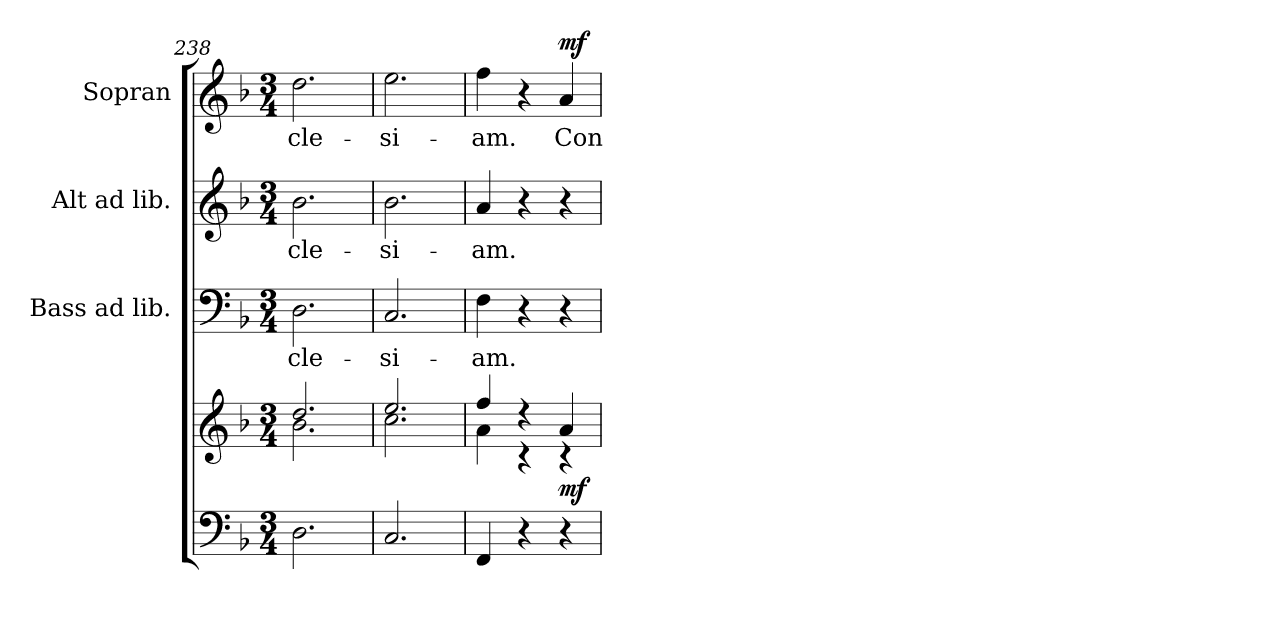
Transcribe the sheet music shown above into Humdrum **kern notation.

**kern	**kern	**dynam	**kern	**text	**kern	**text	**kern	**text	**dynam
*part4	*part4	*part4	*part3	*part3	*part2	*part2	*part1	*part1	*part1
*staff5	*staff4	*staff4/5	*staff3	*staff3	*staff2	*staff2	*staff1	*staff1	*staff1
*	*	*	*I"Bass ad lib.	*	*I"Alt ad lib.	*	*I"Sopran	*	*
*	*	*	*I'B.	*	*I'A.	*	*I'S.	*	*
*clefF4	*clefG2	*	*clefF4	*	*clefG2	*	*clefG2	*	*
*k[b-]	*k[b-]	*	*k[b-]	*	*k[b-]	*	*k[b-]	*	*
*F:	*F:	*	*F:	*	*F:	*	*F:	*	*
*M3/4	*M3/4	*	*M3/4	*	*M3/4	*	*M3/4	*	*
=238	=238	=238	=238	=238	=238	=238	=238	=238	=238
*	*^	*	*	*	*	*	*	*	*
!	!	!	!	!	!LO:LY:b	!	!LO:LY:b	!	!LO:LY:b	!
2.D\	2.dd/	2.b-\	.	2.D\	-cle-	2.b-\	-cle-	2.dd\	-cle-	.
=239	=239	=239	=239	=239	=239	=239	=239	=239	=239	=239
!	!	!	!	!	!LO:LY:b	!	!LO:LY:b	!	!LO:LY:b	!
2.C/	2.ee/	2.cc\	.	2.C/	-si-	2.b-\	-si-	2.ee\	-si-	.
=240	=240	=240	=240	=240	=240	=240	=240	=240	=240	=240
!	!	!	!	!	!LO:LY:b	!	!LO:LY:b	!	!LO:LY:b	!
4FF/	4ff/	4a\	.	4F\	-am.	4a/	-am.	4ff\	-am.	.
4r	4rdd	4rc	.	4r	.	4r	.	4r	.	.
!	!	!	!LO:DY:b	!	!	!	!	!	!LO:LY:b	!LO:DY:a
4r	4a/	4rc	mf	4r	.	4r	.	4a/	Con-	mf
*	*v	*v	*	*	*	*	*	*	*	*
=	=	=	=	=	=	=	=	=	=
*-	*-	*-	*-	*-	*-	*-	*-	*-	*-
